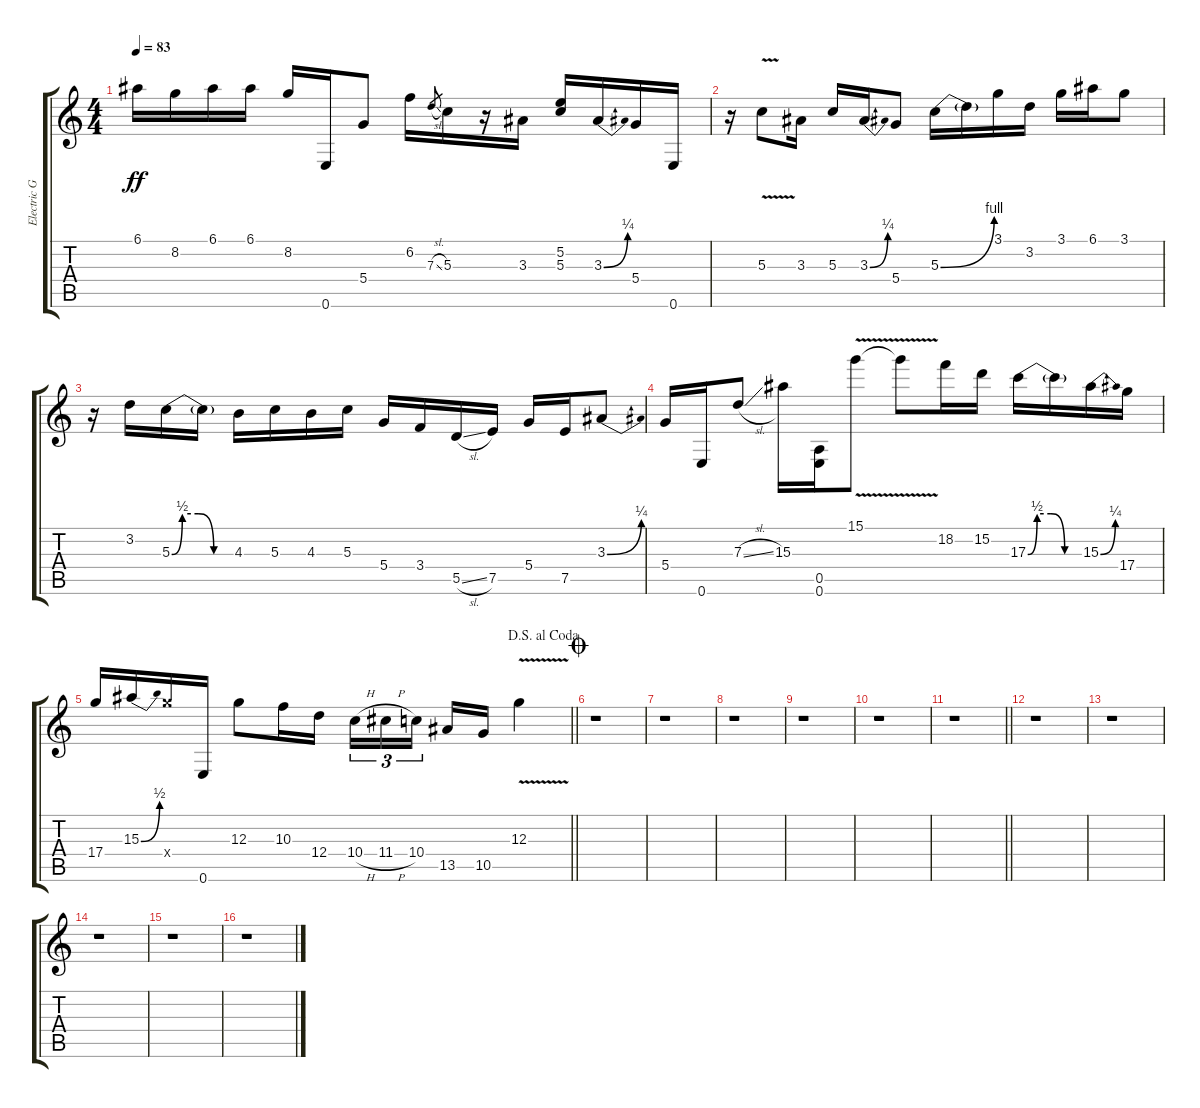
\track ("Electric Gtr (Clean Tone) w/slow flanger" "Electric G") {instrument electricguitarclean}
\staff {score tabs}
\tuning (E4 B3 G3 D3 A2 E2) {hide}
\ts (4 4)
\tempo 83
\clef g2
\ks c
6.1.16{dy ff} 8.2.16 6.1.16 6.1.16 8.2.16 0.6.16 5.4.8 6.2.16 7.3{sl}.8{gr} 5.3.16 r.16 3.3.16 (5.2 5.3).16 3.3{be (bend 0 0 60 1)}.16 5.4.16 0.6.16 |
r.16 5.3{v}.8 3.3.16 5.3.16 3.3{be (bend 0 0 60 1)}.16 5.4.8 5.3{be (bend 0 0 60 4)}.16 5.3{t}.16 3.1.16 3.2.16 3.1.16 6.1.16 3.1.8 |
r.16 3.2.16 5.3{be (custom 0 0 10 2 25 2 40 0 60 0)}.16 5.3{t}.16 4.3.16 5.3.16 4.3.16 5.3.16 5.4.16 3.4.16 5.5{sl}.16 7.5.16 5.4.16 7.5.16 3.3{be (bend 0 0 60 1)}.8 |
5.4.16 0.6.16 7.3{sl}.8 15.3.16 (0.5 0.6).16 15.1{v}.8 15.1{v t}.8 18.2.16 15.2.16 17.3{be (custom 0 0 10 2 25 2 40 0 60 0)}.16 17.3{t}.16 15.3{be (bend 0 0 60 1)}.16 17.4.16 |
\jump dalsegnoalcoda
\barLineRight lightlight
17.4.16 15.3{be (bend 0 0 60 2)}.16 17.4{x}.16 0.6.16 12.3.8 10.3.16 12.4.16 10.4{h}.16{tu (3 2)} 11.4{h}.16{tu (3 2)} 10.4.16{tu (3 2) beam splitsecondary} 13.5.16 10.5.16 12.3{v}.4 |
\jump coda
r.1 |
r.1 |
r.1 |
r.1 |
r.1 |
\barLineRight lightlight
r.1 |
r.1 |
r.1 |
r.1 |
r.1 |
r.1
